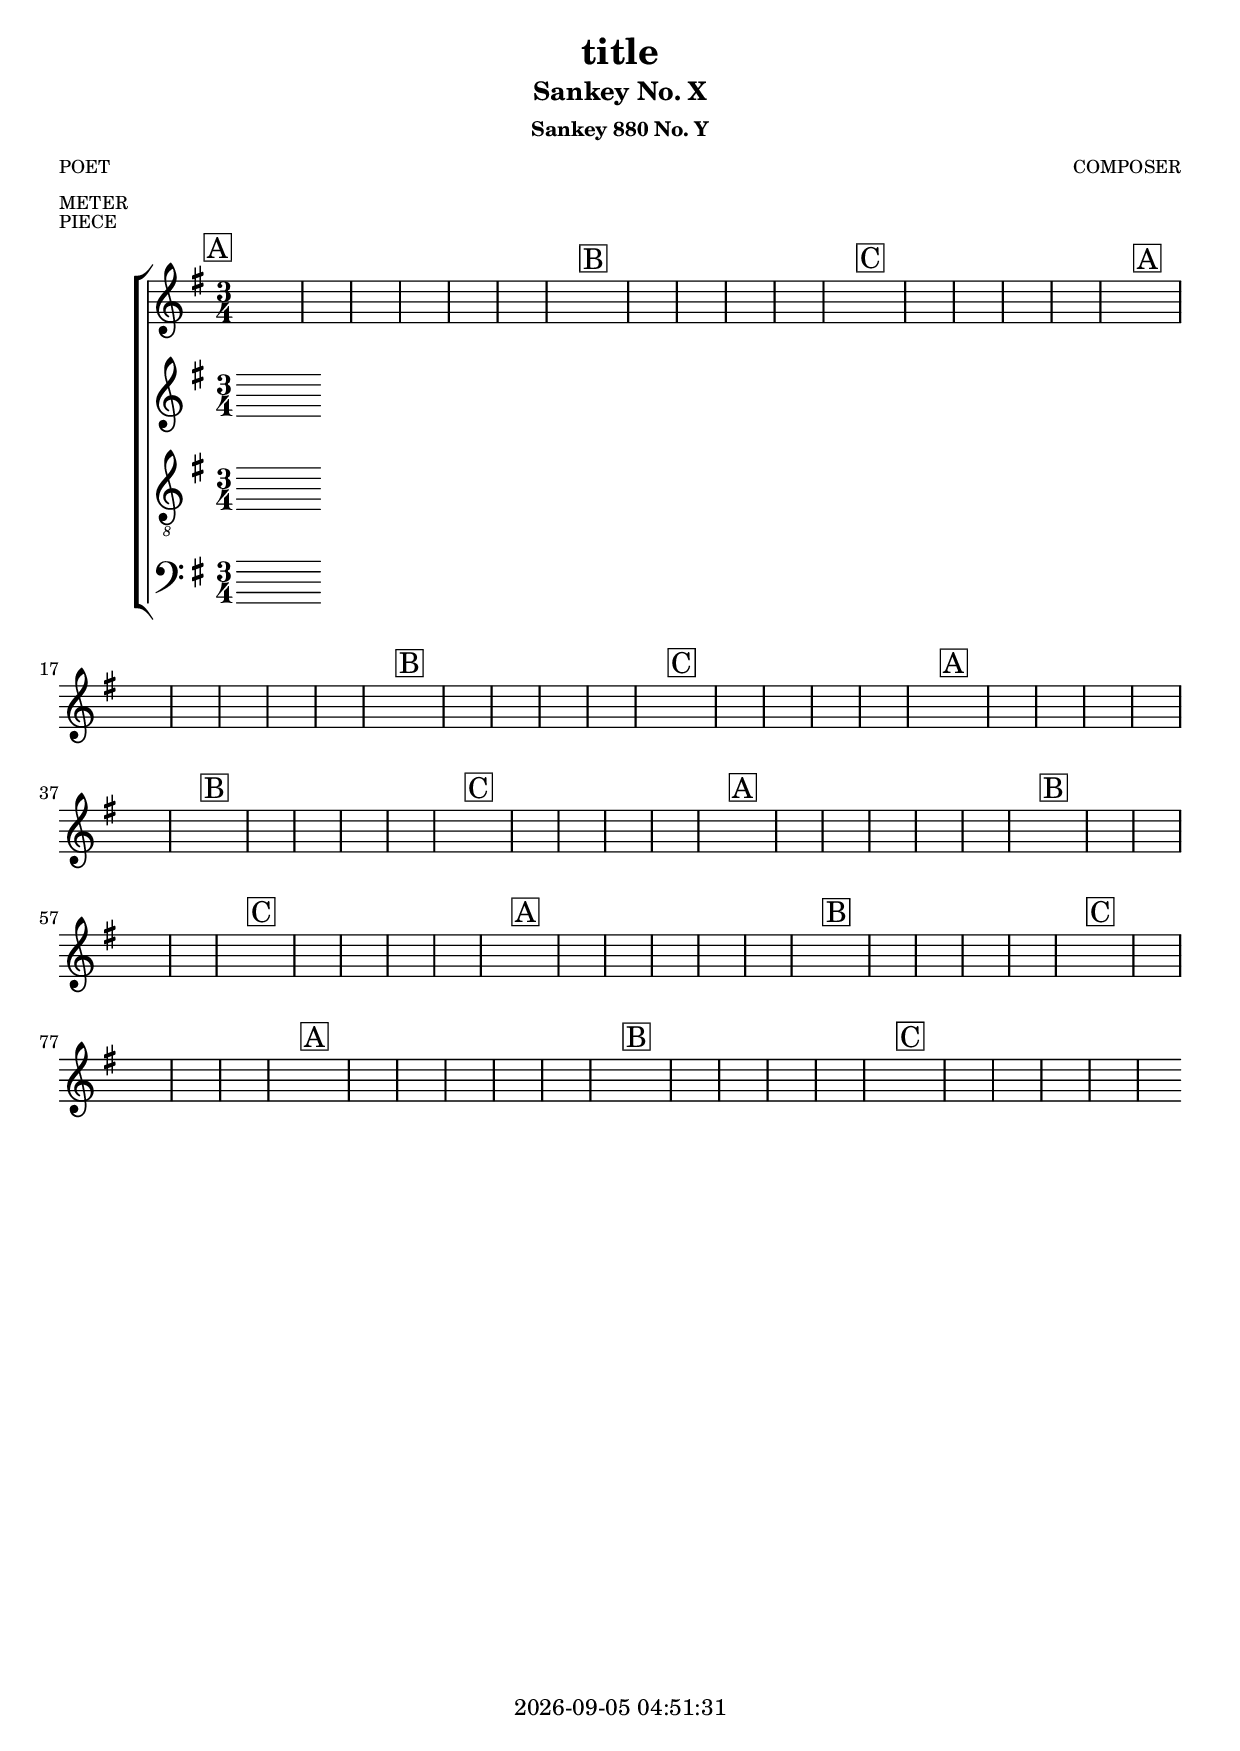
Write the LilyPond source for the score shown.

\version "2.22.1"

\include "articulate.ly"

today = #(strftime "%Y-%m-%d %H:%M:%S" (localtime (current-time)))

\header {
% centered at top
%  dedication  = "dedication"
  title       = "title"
  subtitle    = "Sankey No. X"
  subsubtitle = "Sankey 880 No. Y"
%  instrument  = "instrument"
  
% arrangement of following lines:
%
%  poet    composer
%  meter   arranger
%  piece       opus

  composer    = \markup\smallCaps "composer"
%  arranger    = "arranger"
%  opus        = "opus"

  poet        = \markup\smallCaps "poet"
  meter       = \markup\smallCaps "meter"
  piece       = \markup\smallCaps "piece"

% centered at bottom
% tagline     = "tagline" % default lilypond version
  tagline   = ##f
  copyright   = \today
}

% #(set-global-staff-size 16)

global = {
  \key g \major
  \time 3/4
  \partial 4
}

RehearsalTrack = {
% \set Score.currentBarNumber = #5
  \mark \markup { \box "A" } s2.*6
  \mark \markup { \box "B" } s2.*5
  \mark \markup { \box "C" } s2.*5
}

TempoTrack = {
  \set Score.tempoHideNote = ##t
  \tempo 4=120
}

nl = { \bar "||" \break }

soprano = \relative {
  \autoBeamOff
}

alto = \relative {
  \autoBeamOff
}

tenor = \relative {
  \autoBeamOff
}

bass = \relative {
  \autoBeamOff
}

nom  = {   \set ignoreMelismata = ##t }
yesm = { \unset ignoreMelismata       }

chorus = \lyricmode {
}

verses = 6

wordsOne = \lyricmode {
  \set stanza = "1."
}
  
wordsTwo = \lyricmode {
  \set stanza = "2."
}
  
wordsThree = \lyricmode {
  \set stanza = "3."
}
  
wordsFour = \lyricmode {
  \set stanza = "4."
}
  
wordsFive = \lyricmode {
  \set stanza = "5."
}
  
wordsSix = \lyricmode {
  \set stanza = "6."
}
  
wordsMidi = \lyricmode {
}

\book {
  \bookOutputSuffix "midi"
  \score {
%    \articulate
        \new ChoirStaff <<
                                % Soprano staff
          \new Staff = soprano
          <<
            \new Voice { \repeat unfold \verses \RehearsalTrack }
            \new Voice { \repeat unfold \verses \TempoTrack     }
            \new Voice { \global \repeat unfold \verses \soprano \bar "|." }
            \addlyrics \wordsMidi
          >>
                                % Alto staff
          \new Staff = alto
          <<
            \new Voice { \global \repeat unfold \verses { \alto \nl } \bar "|." }
          >>
                                % Tenor staff
          \new Staff = tenor
          <<
            \clef "treble_8"
            \new Voice { \global \repeat unfold \verses \tenor }
          >>
                                % Bass staff
          \new Staff = bass
          <<
            \clef "bass"
            \new Voice { \global \repeat unfold \verses \bass }
          >>
        >>
    \layout { }
%    \midi {}
  }
}

\book {
  \bookOutputSuffix "repeat"
%  \paper {
%    top-margin = 0
%    left-margin = 7
%    right-margin = 1
%    paper-width = 190\mm
%    paper-height = 2000\mm
%    ragged-bottom = true
%    system-system-spacing.basic-distance = #22
%    system-separator-markup = \slashSeparator
%  }
  \score {
%    \unfoldRepeats
%    \articulate
        \new ChoirStaff <<
                                  % Joint soprano/alto staff
          \new Staff \with { printPartCombineTexts = ##f }
          <<
            \new Voice \RehearsalTrack
%            \new Voice { \repeat unfold \verses \RehearsalTrack }
            \new Voice \TempoTrack
%            \new Voice { \repeat unfold \verses \TempoTrack }
            \new NullVoice = "aligner" \soprano
%            \new NullVoice = "aligner" { \repeat unfold \verses \soprano }
            \new Voice = "women" \partCombine { \global \soprano \bar "|." } { \global \alto }
%            \new Voice = "women" \partCombine { \global \repeat unfold \verses \soprano \bar "|." }
%                                               { \global \repeat unfold \verses { \alto \nl } \bar "|." }
            \new Lyrics \lyricsto "aligner" { \wordsOne \chorus }
            \new Lyrics \lyricsto "aligner"   \wordsTwo
            \new Lyrics \lyricsto "aligner"   \wordsThree
            \new Lyrics \lyricsto "aligner"   \wordsFour
            \new Lyrics \lyricsto "aligner"   \wordsFive
            \new Lyrics \lyricsto "aligner"   \wordsSix
%            \new Lyrics \lyricsto "aligner" { \wordsOne   \chorus
%                                              \wordsTwo   \chorus
%                                              \wordsThree \chorus
%                                              \wordsFour  \chorus
%                                              \wordsFive  \chorus
%                                              \wordsSix   \chorus
%                                            }
          >>
                                  % Joint tenor/bass staff
          \new Staff \with { printPartCombineTexts = ##f }
          <<
            \clef "bass"
            \new Voice = "men" \partCombine { \global \tenor } { \global \bass }
%            \new Voice = "men" \partCombine { \global \repeat unfold \verses \tenor }
%                                            { \global \repeat unfold \verses \bass }
          >>
        >>
    \layout {
      indent = 1.5\cm
      \context {
        \Staff \RemoveAllEmptyStaves
      }
    }
  }
}
